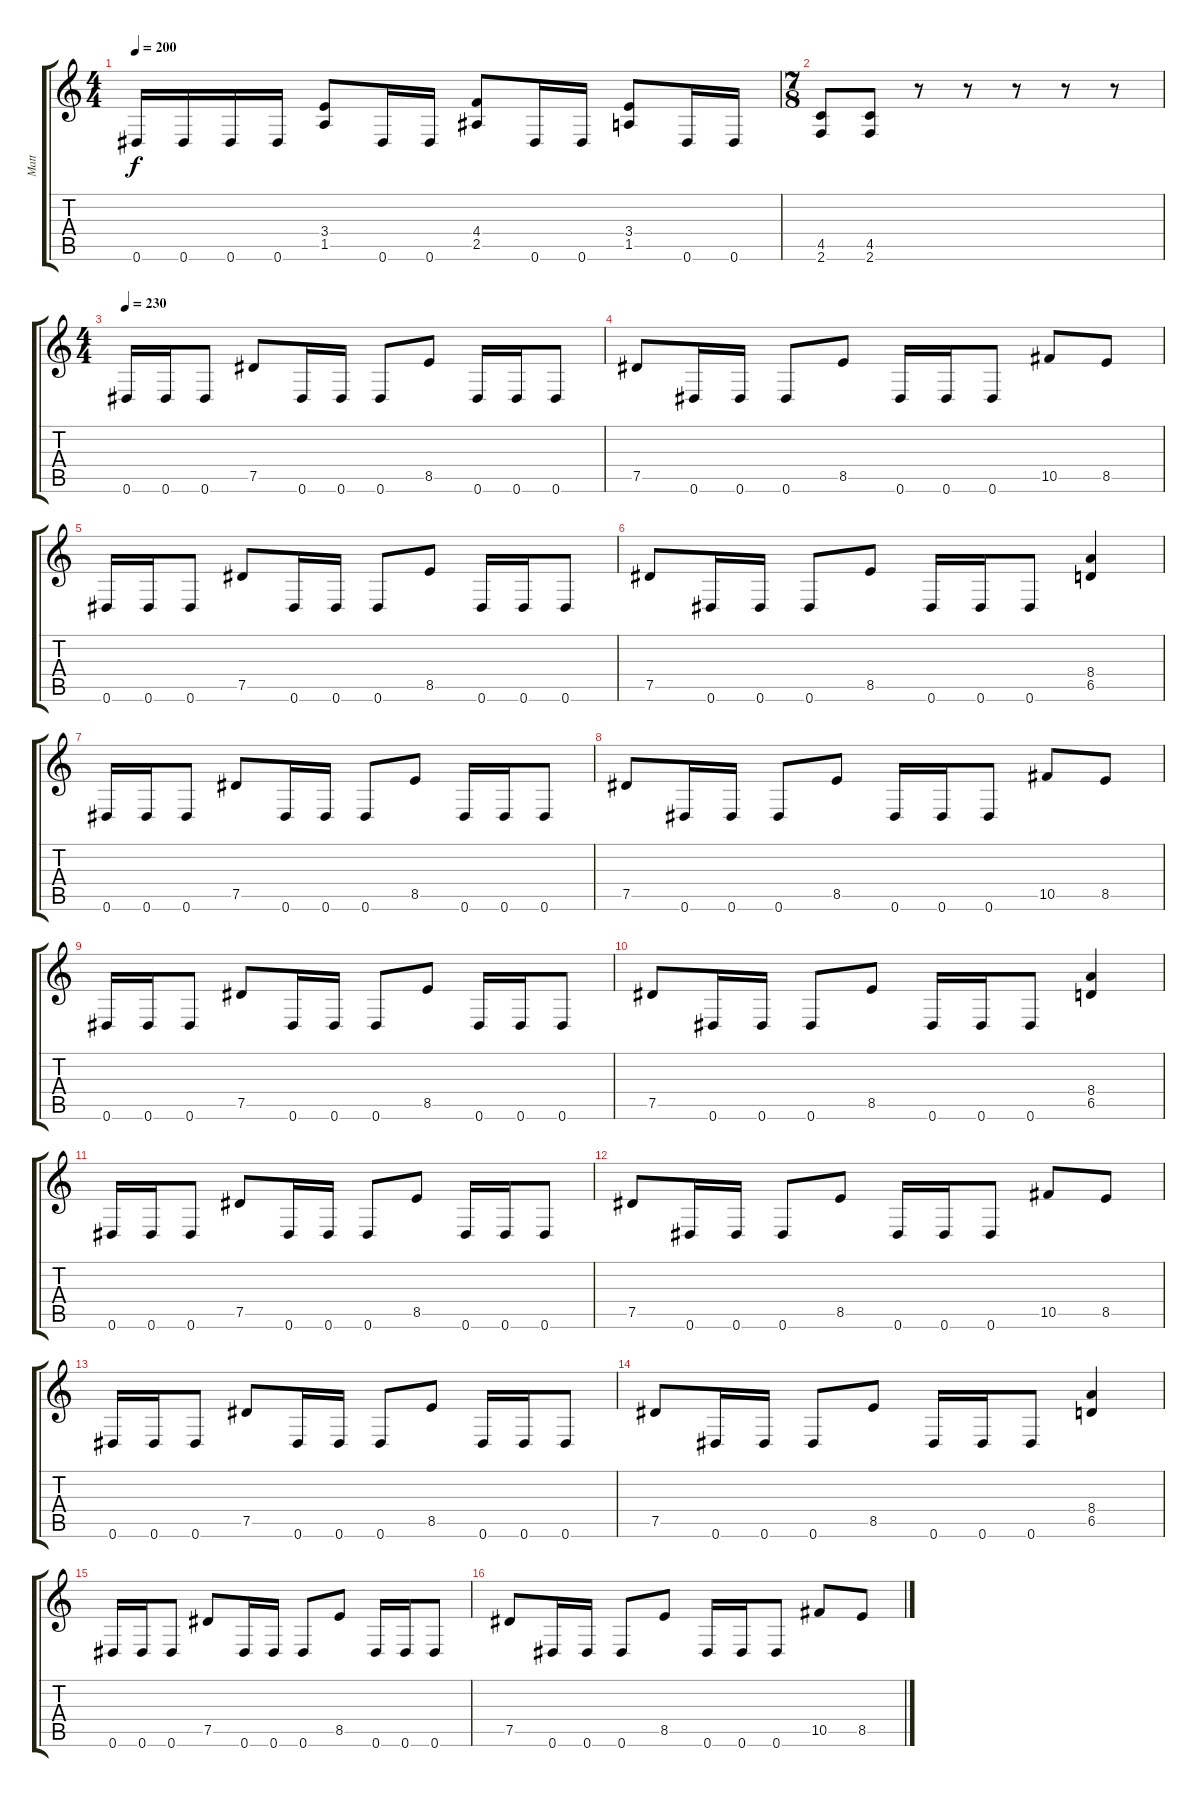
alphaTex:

\track ("Matt" "Matt") {instrument overdrivenguitar}
\staff {score tabs}
\tuning (Eb4 Bb3 Gb3 Db3 Ab2 Eb2) {hide}
\ts (4 4)
\tempo 200
\clef g2
\ks c
0.6.16{dy f} 0.6.16 0.6.16 0.6.16 (3.4 1.5).8 0.6.16 0.6.16 (4.4 2.5).8 0.6.16 0.6.16 (3.4 1.5).8 0.6.16 0.6.16 |
\ts (7 8)
(4.5 2.6).8 (4.5 2.6).8 r.8 r.8 r.8 r.8 r.8 |
\ts (4 4)
\tempo 230
0.6.16 0.6.16 0.6.8 7.5.8 0.6.16 0.6.16 0.6.8 8.5.8 0.6.16 0.6.16 0.6.8 |
7.5.8 0.6.16 0.6.16 0.6.8 8.5.8 0.6.16 0.6.16 0.6.8 10.5.8 8.5.8 |
0.6.16 0.6.16 0.6.8 7.5.8 0.6.16 0.6.16 0.6.8 8.5.8 0.6.16 0.6.16 0.6.8 |
7.5.8 0.6.16 0.6.16 0.6.8 8.5.8 0.6.16 0.6.16 0.6.8 (8.4 6.5).4 |
0.6.16 0.6.16 0.6.8 7.5.8 0.6.16 0.6.16 0.6.8 8.5.8 0.6.16 0.6.16 0.6.8 |
7.5.8 0.6.16 0.6.16 0.6.8 8.5.8 0.6.16 0.6.16 0.6.8 10.5.8 8.5.8 |
0.6.16 0.6.16 0.6.8 7.5.8 0.6.16 0.6.16 0.6.8 8.5.8 0.6.16 0.6.16 0.6.8 |
7.5.8 0.6.16 0.6.16 0.6.8 8.5.8 0.6.16 0.6.16 0.6.8 (8.4 6.5).4 |
0.6.16 0.6.16 0.6.8 7.5.8 0.6.16 0.6.16 0.6.8 8.5.8 0.6.16 0.6.16 0.6.8 |
7.5.8 0.6.16 0.6.16 0.6.8 8.5.8 0.6.16 0.6.16 0.6.8 10.5.8 8.5.8 |
0.6.16 0.6.16 0.6.8 7.5.8 0.6.16 0.6.16 0.6.8 8.5.8 0.6.16 0.6.16 0.6.8 |
7.5.8 0.6.16 0.6.16 0.6.8 8.5.8 0.6.16 0.6.16 0.6.8 (8.4 6.5).4 |
0.6.16 0.6.16 0.6.8 7.5.8 0.6.16 0.6.16 0.6.8 8.5.8 0.6.16 0.6.16 0.6.8 |
7.5.8 0.6.16 0.6.16 0.6.8 8.5.8 0.6.16 0.6.16 0.6.8 10.5.8 8.5.8
